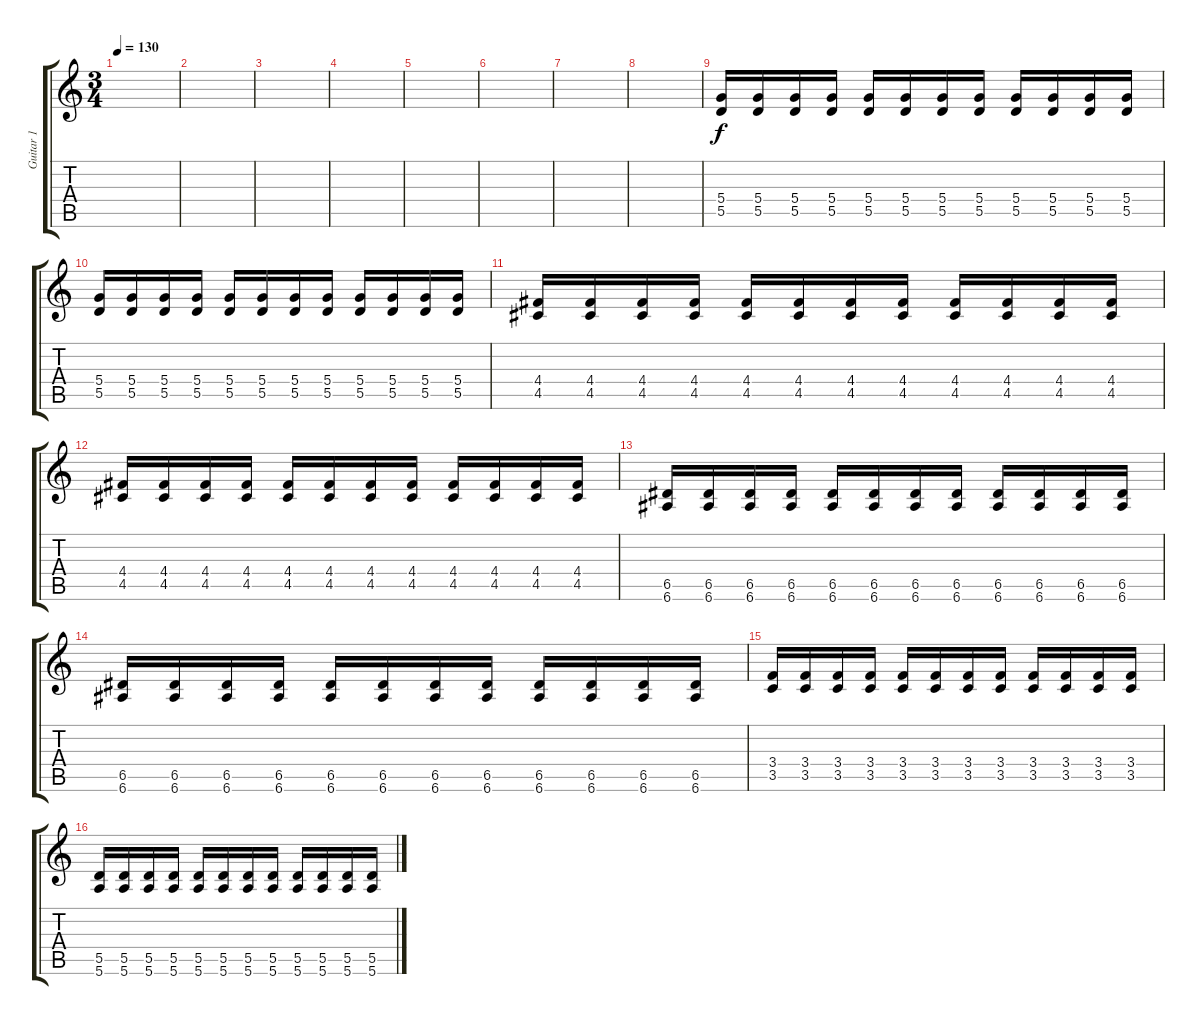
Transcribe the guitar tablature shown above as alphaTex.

\track ("Guitar 1" "Guitar 1") {instrument overdrivenguitar}
\staff {score tabs}
\tuning (E4 B3 G3 D3 A2 E2) {hide}
\ts (3 4)
\tempo 130
\tempo 112
\tempo 130
\clef g2
\ks c
|
|
|
|
|
|
|
|
(5.4 5.5).16 (5.4 5.5).16 (5.4 5.5).16 (5.4 5.5).16 (5.4 5.5).16 (5.4 5.5).16 (5.4 5.5).16 (5.4 5.5).16 (5.4 5.5).16 (5.4 5.5).16 (5.4 5.5).16 (5.4 5.5).16 |
(5.4 5.5).16 (5.4 5.5).16 (5.4 5.5).16 (5.4 5.5).16 (5.4 5.5).16 (5.4 5.5).16 (5.4 5.5).16 (5.4 5.5).16 (5.4 5.5).16 (5.4 5.5).16 (5.4 5.5).16 (5.4 5.5).16 |
(4.4 4.5).16 (4.4 4.5).16 (4.4 4.5).16 (4.4 4.5).16 (4.4 4.5).16 (4.4 4.5).16 (4.4 4.5).16 (4.4 4.5).16 (4.4 4.5).16 (4.4 4.5).16 (4.4 4.5).16 (4.4 4.5).16 |
(4.4 4.5).16 (4.4 4.5).16 (4.4 4.5).16 (4.4 4.5).16 (4.4 4.5).16 (4.4 4.5).16 (4.4 4.5).16 (4.4 4.5).16 (4.4 4.5).16 (4.4 4.5).16 (4.4 4.5).16 (4.4 4.5).16 |
(6.5 6.6).16 (6.5 6.6).16 (6.5 6.6).16 (6.5 6.6).16 (6.5 6.6).16 (6.5 6.6).16 (6.5 6.6).16 (6.5 6.6).16 (6.5 6.6).16 (6.5 6.6).16 (6.5 6.6).16 (6.5 6.6).16 |
(6.5 6.6).16 (6.5 6.6).16 (6.5 6.6).16 (6.5 6.6).16 (6.5 6.6).16 (6.5 6.6).16 (6.5 6.6).16 (6.5 6.6).16 (6.5 6.6).16 (6.5 6.6).16 (6.5 6.6).16 (6.5 6.6).16 |
(3.4 3.5).16 (3.4 3.5).16 (3.4 3.5).16 (3.4 3.5).16 (3.4 3.5).16 (3.4 3.5).16 (3.4 3.5).16 (3.4 3.5).16 (3.4 3.5).16 (3.4 3.5).16 (3.4 3.5).16 (3.4 3.5).16 |
(5.5 5.6).16 (5.5 5.6).16 (5.5 5.6).16 (5.5 5.6).16 (5.5 5.6).16 (5.5 5.6).16 (5.5 5.6).16 (5.5 5.6).16 (5.5 5.6).16 (5.5 5.6).16 (5.5 5.6).16 (5.5 5.6).16
